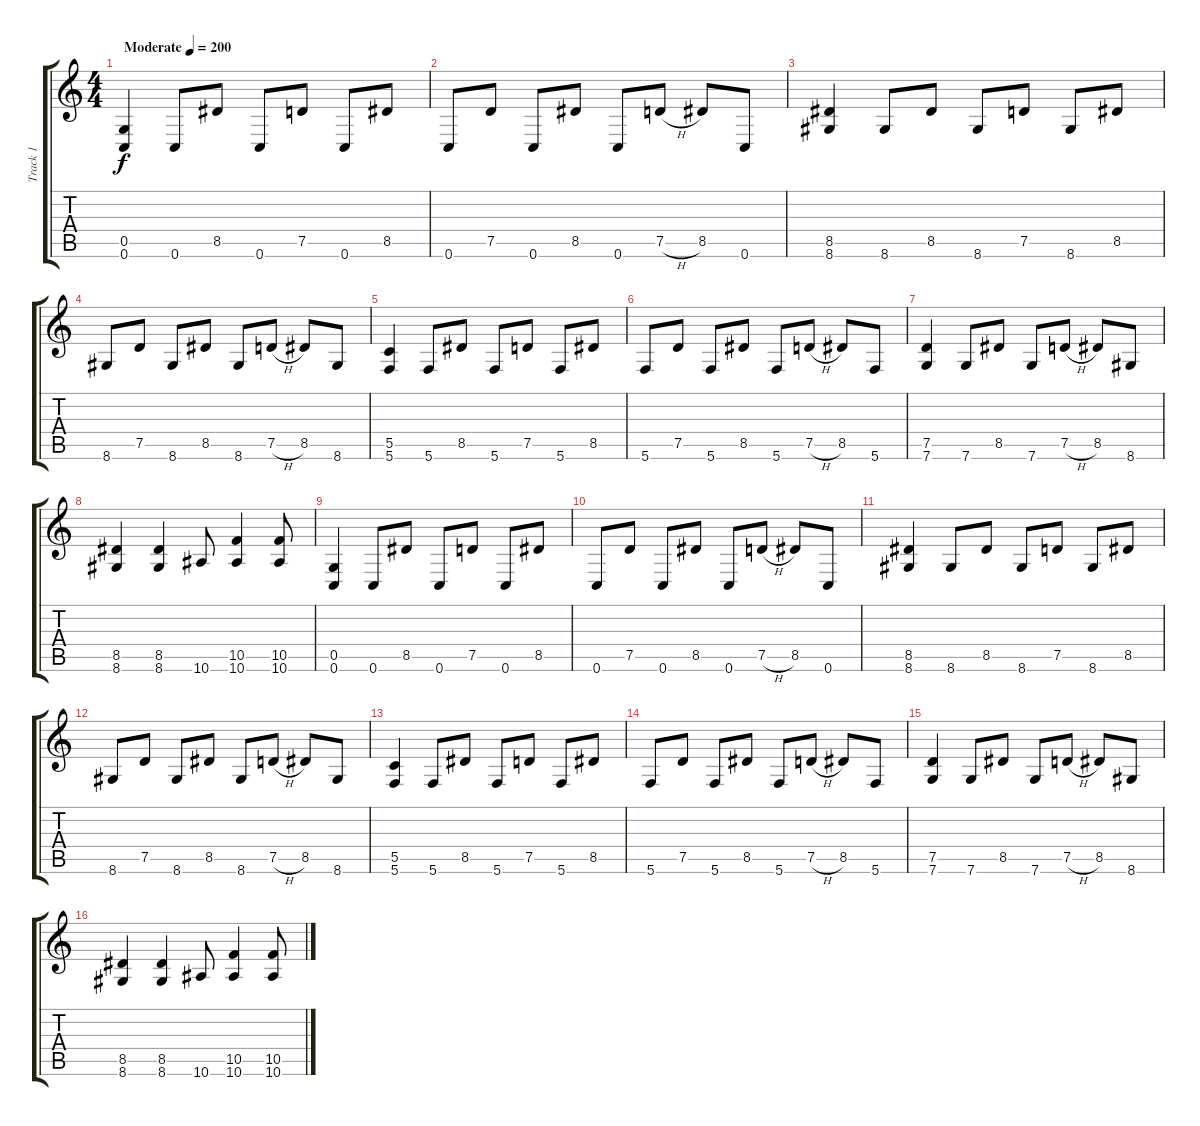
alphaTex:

\track ("Track 1" "Track 1") {instrument overdrivenguitar}
\staff {score tabs}
\tuning (D4 A3 F3 C3 G2 C2) {hide}
\ts (4 4)
\tempo (200 "Moderate")
\clef g2
\ks c
(0.5 0.6).4{dy f instrument overdrivenguitar} 0.6.8 8.5.8 0.6.8 7.5.8 0.6.8 8.5.8 |
0.6.8 7.5.8 0.6.8 8.5.8 0.6.8 7.5{h}.8 8.5.8 0.6.8 |
(8.5 8.6).4 8.6.8 8.5.8 8.6.8 7.5.8 8.6.8 8.5.8 |
8.6.8 7.5.8 8.6.8 8.5.8 8.6.8 7.5{h}.8 8.5.8 8.6.8 |
(5.5 5.6).4 5.6.8 8.5.8 5.6.8 7.5.8 5.6.8 8.5.8 |
5.6.8 7.5.8 5.6.8 8.5.8 5.6.8 7.5{h}.8 8.5.8 5.6.8 |
(7.5 7.6).4 7.6.8 8.5.8 7.6.8 7.5{h}.8 8.5.8 8.6.8 |
(8.5 8.6).4 (8.5 8.6).4 10.6.8 (10.5 10.6).4 (10.5 10.6).8 |
(0.5 0.6).4 0.6.8 8.5.8 0.6.8 7.5.8 0.6.8 8.5.8 |
0.6.8 7.5.8 0.6.8 8.5.8 0.6.8 7.5{h}.8 8.5.8 0.6.8 |
(8.5 8.6).4 8.6.8 8.5.8 8.6.8 7.5.8 8.6.8 8.5.8 |
8.6.8 7.5.8 8.6.8 8.5.8 8.6.8 7.5{h}.8 8.5.8 8.6.8 |
(5.5 5.6).4 5.6.8 8.5.8 5.6.8 7.5.8 5.6.8 8.5.8 |
5.6.8 7.5.8 5.6.8 8.5.8 5.6.8 7.5{h}.8 8.5.8 5.6.8 |
(7.5 7.6).4 7.6.8 8.5.8 7.6.8 7.5{h}.8 8.5.8 8.6.8 |
(8.5 8.6).4 (8.5 8.6).4 10.6.8 (10.5 10.6).4 (10.5 10.6).8
